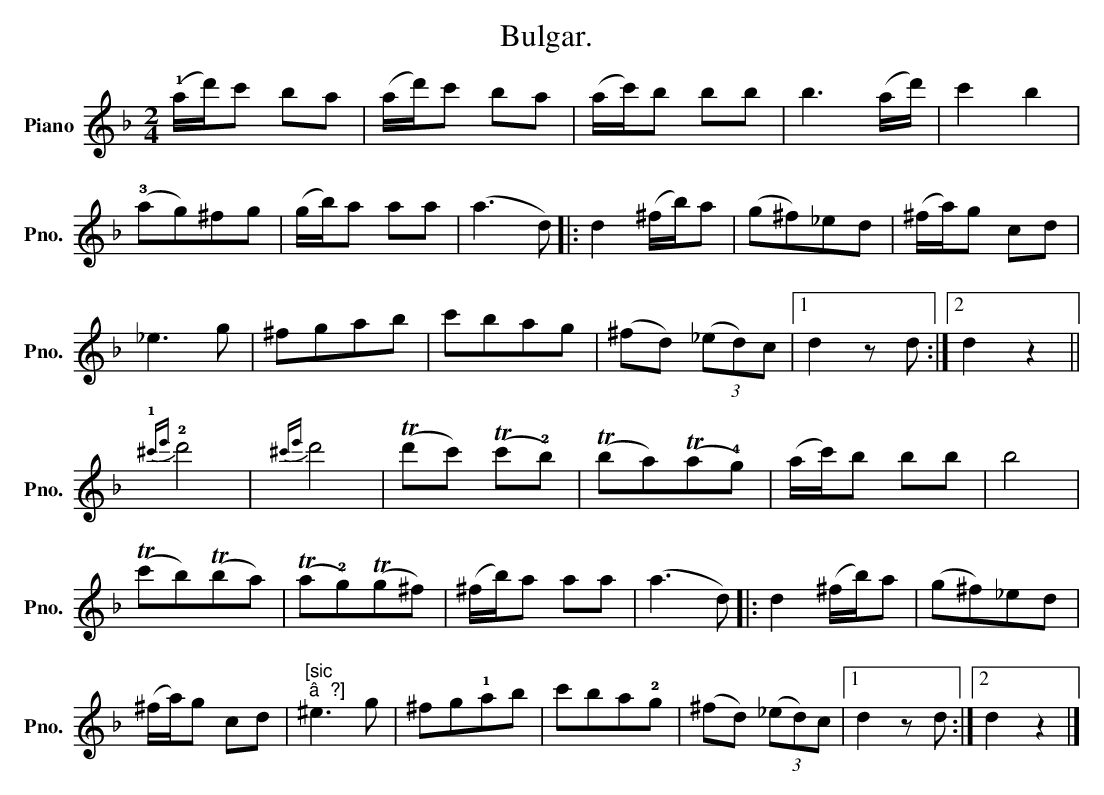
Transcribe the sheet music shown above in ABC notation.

X:1
T:Bulgar.
L:1/8
M:2/4
K:Dmin
V:1 treble nm="Piano" snm="Pno."
V:1
 (!1!a/d'/)c' ba | (a/d'/)c' ba | (a/c'/)b bb | b3 (a/d'/) | c'2 b2 |$ (!3!ag)^fg | (g/b/)a aa | %7
 (a3 d) |: d2 (^f/b/)a | (g^f)_ed | (^f/a/)g cd |$ _e3 g | ^fgab | c'bag | (^fd) (3(_ed)c |1 %15
 d2 z d :|2 d2 z2 ||${!1!^c'e'} !2!d'4 |{^c'e'} d'4 | (Td'c') (Tc'!2!b) | (Tba)(Ta!4!g) | %21
 (a/c'/)b bb | b4 |$ (Tc'b)(Tba) | (Ta!2!g)(Tg^f) | (^f/b/)a aa | (a3 d) |: d2 (^f/b/)a | %28
 (g^f)!courtesy!_ed |$ (^f/a/)g cd |"^[sic; â­?]" ^e3 g | ^fg!1!ab | c'ba!2!g | (^fd) (3(_ed)c |1 %34
 d2 z d :|2 d2 z2 |] %36
